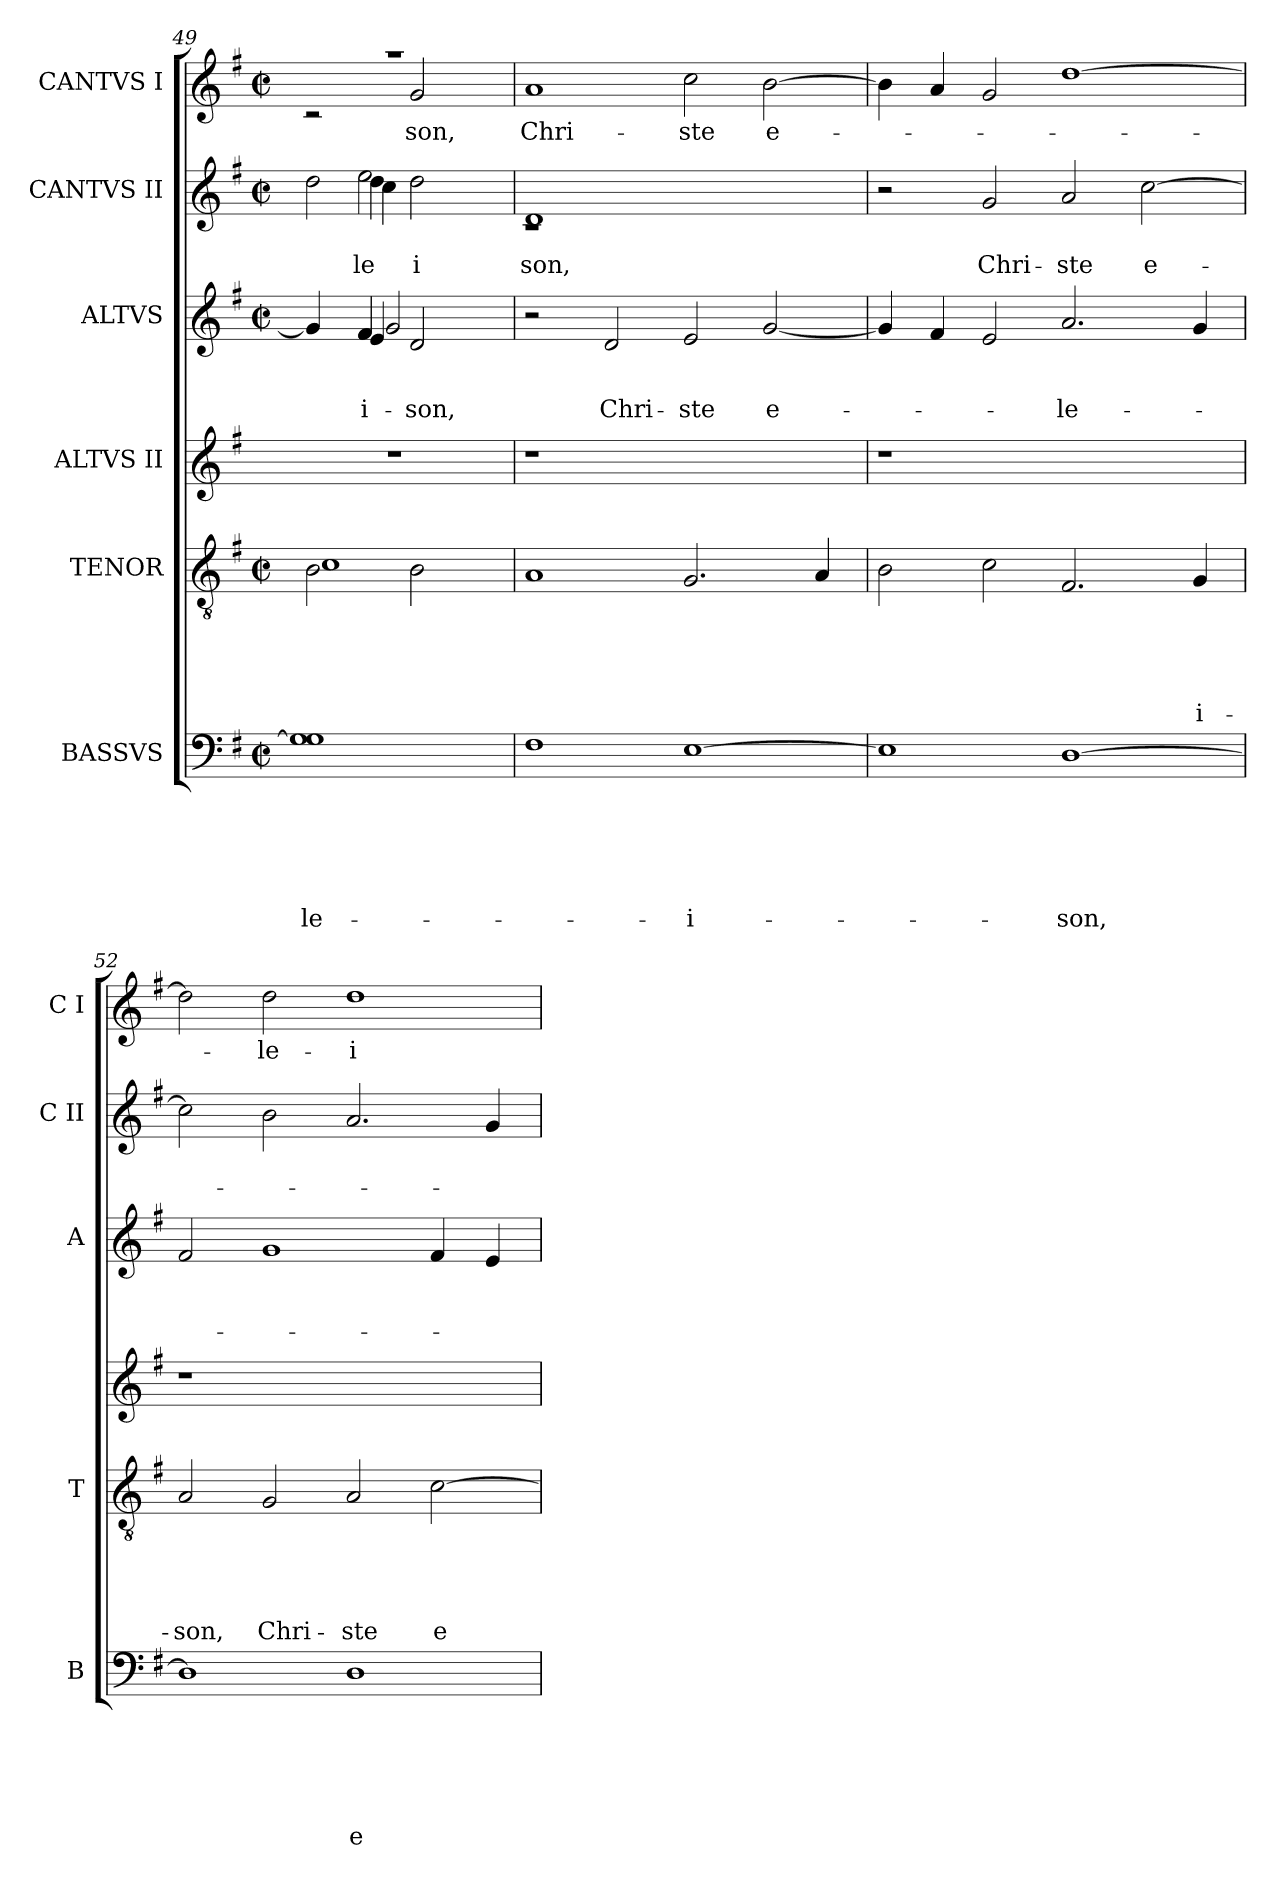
**kern	**text	**text	**text	**text	**text	**text	**kern	**text	**text	**text	**text	**text	**kern	**kern	**text	**text	**text	**kern	**text	**text	**kern	**text
*part6	*part6	*part6	*part6	*part6	*part6	*part6	*part5	*part5	*part5	*part5	*part5	*part5	*part4	*part3	*part3	*part3	*part3	*part2	*part2	*part2	*part1	*part1
*staff6	*staff6	*staff6	*staff6	*staff6	*staff6	*staff6	*staff5	*staff5	*staff5	*staff5	*staff5	*staff5	*staff4	*staff3	*staff3	*staff3	*staff3	*staff2	*staff2	*staff2	*staff1	*staff1
*I"BASSVS	*	*	*	*	*	*	*I"TENOR	*	*	*	*	*	*I"ALTVS II	*I"ALTVS	*	*	*	*I"CANTVS II	*	*	*I"CANTVS I	*
*I'B	*	*	*	*	*	*	*I'T	*	*	*	*	*	*	*I'A	*	*	*	*I'C II	*	*	*I'C I	*
*clefF4	*	*	*	*	*	*	*clefGv2	*	*	*	*	*	*clefG2	*clefG2	*	*	*	*clefG2	*	*	*clefG2	*
*k[f#]	*	*	*	*	*	*	*k[f#]	*	*	*	*	*	*k[f#]	*k[f#]	*	*	*	*k[f#]	*	*	*k[f#]	*
*G:	*	*	*	*	*	*	*G:	*	*	*	*	*	*G:	*G:	*	*	*	*G:	*	*	*G:	*
*M2/2	*	*	*	*	*	*	*M2/2	*	*	*	*	*	*	*M2/2	*	*	*	*M2/2	*	*	*M2/2	*
*met(c|)	*	*	*	*	*	*	*met(c|)	*	*	*	*	*	*	*met(c|)	*	*	*	*met(c|)	*	*	*met(c|)	*
=49	=49	=49	=49	=49	=49	=49	=49	=49	=49	=49	=49	=49	=49	=49	=49	=49	=49	=49	=49	=49	=49	=49
!	!	!	!	!	!	!LO:LY:b	!	!	!	!	!	!	!	!	!	!	!	!	!	!	!	!
*	*	*	*	*	*	*	*^	*	*	*	*	*	*	*^	*	*	*	*^	*	*	*^	*
*	*	*	*	*	*	*	*	*	*	*	*	*	*	*	*	*^	*	*	*	*	*^	*	*	*	*	*
*	*	*	*	*	*	*	*	*	*	*	*	*	*	*	*	*	*^	*	*	*	*	*	*^	*	*	*	*	*
1G] 1G	.	.	.	.	.	-le-	2B\	1c	.	.	.	.	.	1r	4g/]	4ryy	4ryy	4ryy	.	.	.	2dd\	4ryy	4ryy	4ryy	.	.	1raa	2rc	.
!	!	!	!	!	!	!	!	!	!	!	!	!	!	!	!	!	!	!	!	!	!LO:LY:b	!	!	!	!	!	!LO:LY:b	!	!	!
.	.	.	.	.	.	.	.	.	.	.	.	.	.	.	4f#/	4e/	4f#/	2g/	.	.	i-	.	2ee\	4dd\	4cc\	.	-le-	.	.	.
!	!	!	!	!	!	!	!	!	!	!	!	!	!	!	!	!	!	!	!	!	!LO:LY:b	!	!	!	!	!	!LO:LY:b	!	!	!LO:LY:b
.	.	.	.	.	.	.	2B\	.	.	.	.	.	.	.	2d/	2ryy	2ryy	.	.	.	-son,	2ryy	.	2ryy	2dd\	.	-i-	.	2g/	-son,
.	.	.	.	.	.	.	.	.	.	.	.	.	.	.	.	.	.	4ryy	.	.	.	.	4ryy	.	.	.	.	.	.	.
*	*	*	*	*	*	*	*	*	*	*	*	*	*	*	*	*	*	*	*	*	*	*	*v	*v	*v	*	*	*	*	*
*	*	*	*	*	*	*	*v	*v	*	*	*	*	*	*	*	*	*	*	*	*	*	*	*	*	*	*v	*v	*
=50	=50	=50	=50	=50	=50	=50	=50	=50	=50	=50	=50	=50	=50	=50	=50	=50	=50	=50	=50	=50	=50	=50	=50	=50	=50	=50
!	!	!	!	!	!	!	!	!	!	!	!	!	!	!	!	!	!	!	!	!	!	!LO:N:vis=1	!	!LO:LY:b	!	!LO:LY:b
*	*	*	*	*	*	*	*	*	*	*	*	*	*	*v	*v	*v	*v	*	*	*	*	*	*	*	*	*
1F#	.	.	.	.	.	.	1A	.	.	.	.	.	1r	2r	.	.	.	1d	0rc	.	-son,	1a	Chri-
!	!	!	!	!	!	!	!	!	!	!	!	!	!	!	!	!	!LO:LY:b	!	!	!	!	!	!
.	.	.	.	.	.	.	.	.	.	.	.	.	.	2d/	.	.	-Chri-	.	.	.	.	.	.
!	!	!	!	!	!	!LO:LY:b:rj	!	!	!	!	!	!	!	!	!	!	!LO:LY:b	!	!	!	!	!	!LO:LY:b
[<1E	.	.	.	.	.	-i-	2.G/	.	.	.	.	.	1ryy	2e/	.	.	-ste	1ryy	.	.	.	2cc\	-ste
!	!	!	!	!	!	!	!	!	!	!	!	!	!	!	!	!	!LO:LY:b	!	!	!	!	!	!LO:LY:b
.	.	.	.	.	.	.	.	.	.	.	.	.	.	[<2g/	.	.	e-	.	.	.	.	[<2b\	e-
.	.	.	.	.	.	.	4A/	.	.	.	.	.	.	.	.	.	.	.	.	.	.	.	.
*	*	*	*	*	*	*	*	*	*	*	*	*	*	*	*	*	*	*v	*v	*	*	*	*
!!LO:LB:g=z
=51	=51	=51	=51	=51	=51	=51	=51	=51	=51	=51	=51	=51	=51	=51	=51	=51	=51	=51	=51	=51	=51	=51
1E]	.	.	.	.	.	.	2B\	.	.	.	.	.	1r	4g/]	.	.	.	2r	.	.	4b\]	.
.	.	.	.	.	.	.	.	.	.	.	.	.	.	4f#/	.	.	.	.	.	.	4a/	.
!	!	!	!	!	!	!	!	!	!	!	!	!	!	!	!	!	!	!	!	!LO:LY:b	!	!
.	.	.	.	.	.	.	2c\	.	.	.	.	.	.	2e/	.	.	.	2g/	.	Chri-	2g/	.
!	!	!	!	!	!	!LO:LY:b	!	!	!	!	!	!	!	!	!	!	!LO:LY:b	!	!	!LO:LY:b	!	!
[>1D	.	.	.	.	.	-son,	2.F#/	.	.	.	.	.	1ryy	2.a/	.	.	-le-	2a/	.	-ste	[>1dd	.
!	!	!	!	!	!	!	!	!	!	!	!	!	!	!	!	!	!	!	!	!LO:LY:b	!	!
.	.	.	.	.	.	.	.	.	.	.	.	.	.	.	.	.	.	[>2cc\	.	e-	.	.
!	!	!	!	!	!	!	!	!	!	!	!	!LO:LY:b	!	!	!	!	!	!	!	!	!	!
.	.	.	.	.	.	.	4G/	.	.	.	.	-i-	.	4g/	.	.	.	.	.	.	.	.
=52	=52	=52	=52	=52	=52	=52	=52	=52	=52	=52	=52	=52	=52	=52	=52	=52	=52	=52	=52	=52	=52	=52
!	!	!	!	!	!	!	!	!	!	!	!	!LO:LY:b	!	!	!	!	!	!	!	!	!	!
1D]	.	.	.	.	.	.	2A/	.	.	.	.	-son,	1r	2f#/	.	.	.	2cc\]	.	.	2dd\]	.
!	!	!	!	!	!	!	!	!	!	!	!	!LO:LY:b	!	!	!	!	!	!	!	!	!	!LO:LY:b
.	.	.	.	.	.	.	2G/	.	.	.	.	Chri-	.	1g	.	.	.	2b\	.	.	2dd\	-le-
!	!	!	!	!	!	!LO:LY:b:rj	!	!	!	!	!	!LO:LY:b	!	!	!	!	!	!	!	!	!	!LO:LY:b
1D	.	.	.	.	.	e-	2A/	.	.	.	.	-ste	1ryy	.	.	.	.	2.a/	.	.	1dd	-i-
!	!	!	!	!	!	!	!	!	!	!	!	!LO:LY:b	!	!	!	!	!	!	!	!	!	!
.	.	.	.	.	.	.	[>2c\	.	.	.	.	e-	.	4f#/	.	.	.	.	.	.	.	.
.	.	.	.	.	.	.	.	.	.	.	.	.	.	4e/	.	.	.	4g/	.	.	.	.
=	=	=	=	=	=	=	=	=	=	=	=	=	=	=	=	=	=	=	=	=	=	=
*-	*-	*-	*-	*-	*-	*-	*-	*-	*-	*-	*-	*-	*-	*-	*-	*-	*-	*-	*-	*-	*-	*-
